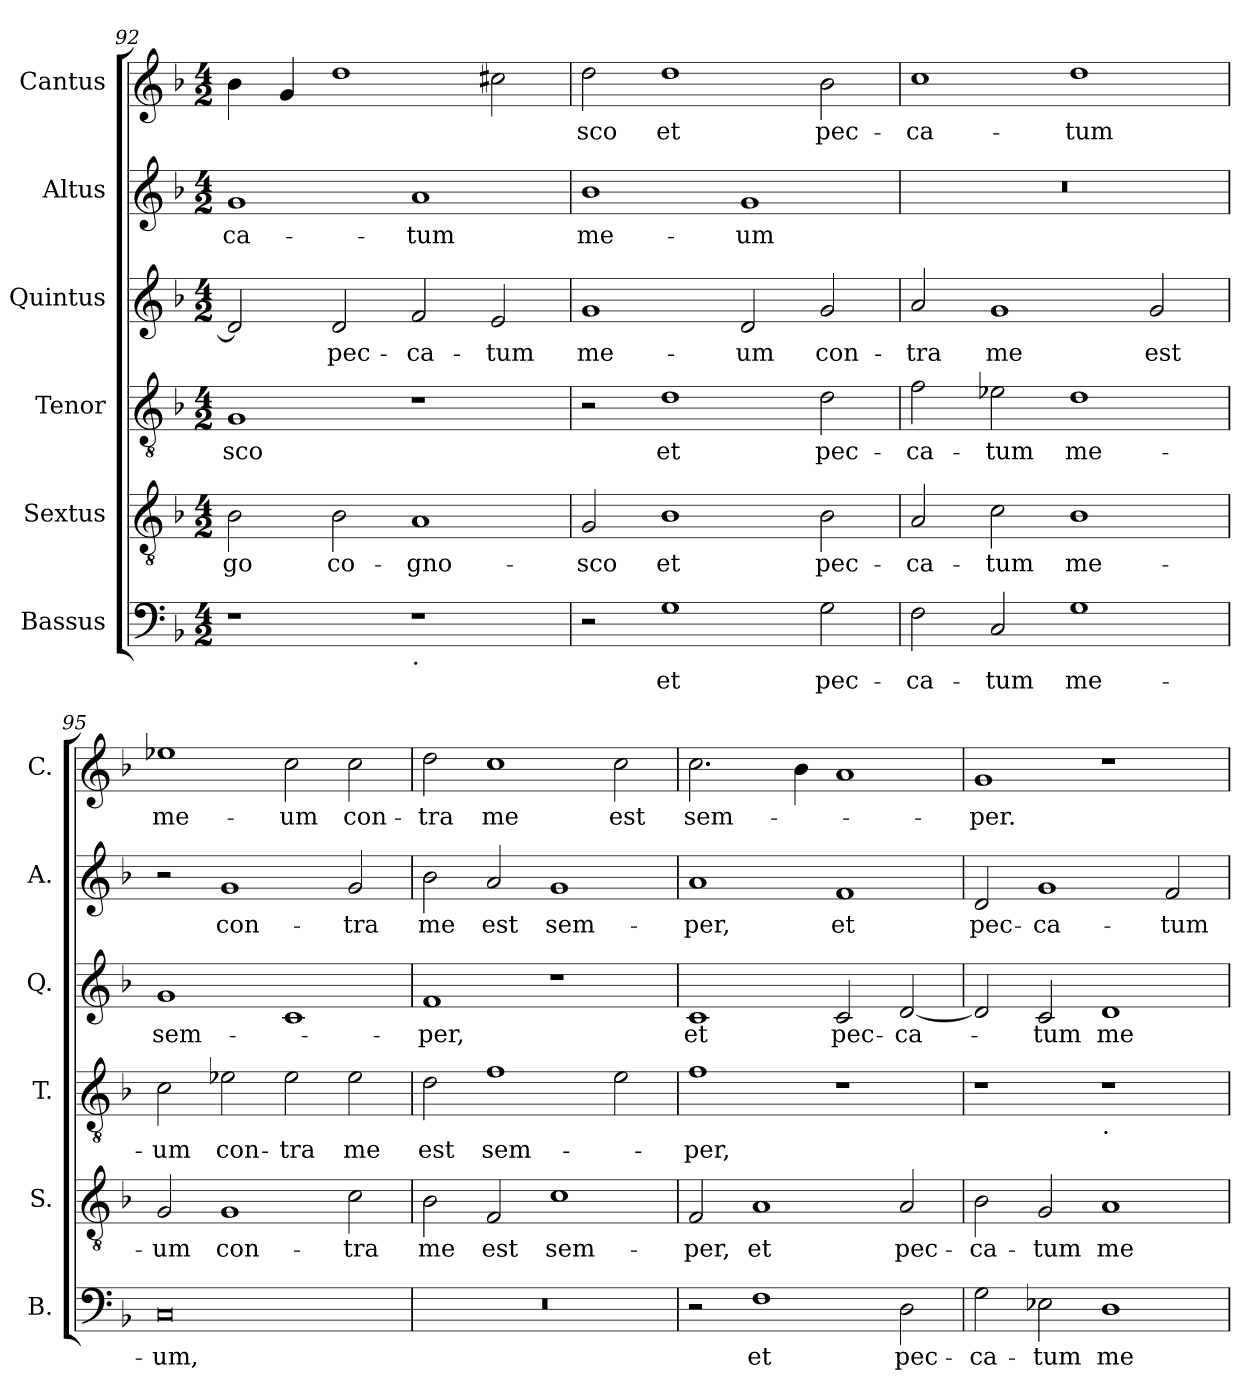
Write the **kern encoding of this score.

**kern	**text	**kern	**text	**kern	**text	**kern	**text	**kern	**text	**kern	**text
*part6	*part6	*part5	*part5	*part4	*part4	*part3	*part3	*part2	*part2	*part1	*part1
*staff6	*staff6	*staff5	*staff5	*staff4	*staff4	*staff3	*staff3	*staff2	*staff2	*staff1	*staff1
*I"Bassus	*	*I"Sextus	*	*I"Tenor	*	*I"Quintus	*	*I"Altus	*	*I"Cantus	*
*I'B.	*	*I'S.	*	*I'T.	*	*I'Q.	*	*I'A.	*	*I'C.	*
*clefF4	*	*clefGv2	*	*clefGv2	*	*clefG2	*	*clefG2	*	*clefG2	*
*k[b-]	*	*k[b-]	*	*k[b-]	*	*k[b-]	*	*k[b-]	*	*k[b-]	*
*M4/2	*	*M4/2	*	*M4/2	*	*M4/2	*	*M4/2	*	*M4/2	*
=92	=92	=92	=92	=92	=92	=92	=92	=92	=92	=92	=92
1r	.	2B-\	-go	1G	-sco	2d/]	.	1g	-ca-	4b-\	.
.	.	.	.	.	.	.	.	.	.	4g/	.
.	.	2B-\	co-	.	.	2d/	pec-	.	.	1dd	.
!LO:TX:b:t=.	!	!	!	!	!	!	!	!	!	!	!
1r	.	1A	-gno-	1r	.	2f/	-ca-	1a	-tum	.	.
.	.	.	.	.	.	2e/	-tum	.	.	2cc#X\	.
=93	=93	=93	=93	=93	=93	=93	=93	=93	=93	=93	=93
2r	.	2G/	-sco	2r	.	1g	me-	1b-	me-	2dd\	-sco
1G	et	1B-	et	1d	et	.	.	.	.	1dd	et
.	.	.	.	.	.	2d/	-um	1g	-um	.	.
2G\	pec-	2B-\	pec-	2d\	pec-	2g/	con-	.	.	2b-\	pec-
=94	=94	=94	=94	=94	=94	=94	=94	=94	=94	=94	=94
2F\	-ca-	2A/	-ca-	2f\	-ca-	2a/	-tra	0r	.	1cc	-ca-
2C/	-tum	2c\	-tum	2e-X\	-tum	1g	me	.	.	.	.
1G	me-	1B-	me-	1d	me-	.	.	.	.	1dd	-tum
.	.	.	.	.	.	2g/	est	.	.	.	.
=95	=95	=95	=95	=95	=95	=95	=95	=95	=95	=95	=95
0C	-um,	2G/	-um	2c\	-um	1g	sem-	2r	.	1ee-X	me-
.	.	1G	con-	2e-X\	con-	.	.	1g	con-	.	.
.	.	.	.	2e-\	-tra	1c	.	.	.	2cc\	-um
.	.	2c\	-tra	2e-\	me	.	.	2g/	-tra	2cc\	con-
=96	=96	=96	=96	=96	=96	=96	=96	=96	=96	=96	=96
0r	.	2B-\	me	2d\	est	1f	-per,	2b-\	me	2dd\	-tra
.	.	2F/	est	1f	sem-	.	.	2a/	est	1cc	me
.	.	1c	sem-	.	.	1r	.	1g	sem-	.	.
.	.	.	.	2e\	.	.	.	.	.	2cc\	est
!!LO:PB:g=z
=97	=97	=97	=97	=97	=97	=97	=97	=97	=97	=97	=97
2r	.	2F/	-per,	1f	-per,	1c	et	1a	-per,	2.cc\	sem-
1F	et	1A	et	.	.	.	.	.	.	.	.
.	.	.	.	.	.	.	.	.	.	4b-\	.
.	.	.	.	1r	.	2c/	pec-	1f	et	1a	.
2D\	pec-	2A/	pec-	.	.	[2d/	-ca-	.	.	.	.
=98	=98	=98	=98	=98	=98	=98	=98	=98	=98	=98	=98
2G\	-ca-	2B-\	-ca-	1r	.	2d/]	.	2d/	pec-	1g	-per.
2E-X\	-tum	2G/	-tum	.	.	2c/	-tum	1g	-ca-	.	.
!	!	!	!	!LO:TX:b:t=.	!	!	!	!	!	!	!
1D	me-	1A	me-	1r	.	1d	me-	.	.	1r	.
.	.	.	.	.	.	.	.	2f/	-tum	.	.
=	=	=	=	=	=	=	=	=	=	=	=
*-	*-	*-	*-	*-	*-	*-	*-	*-	*-	*-	*-
